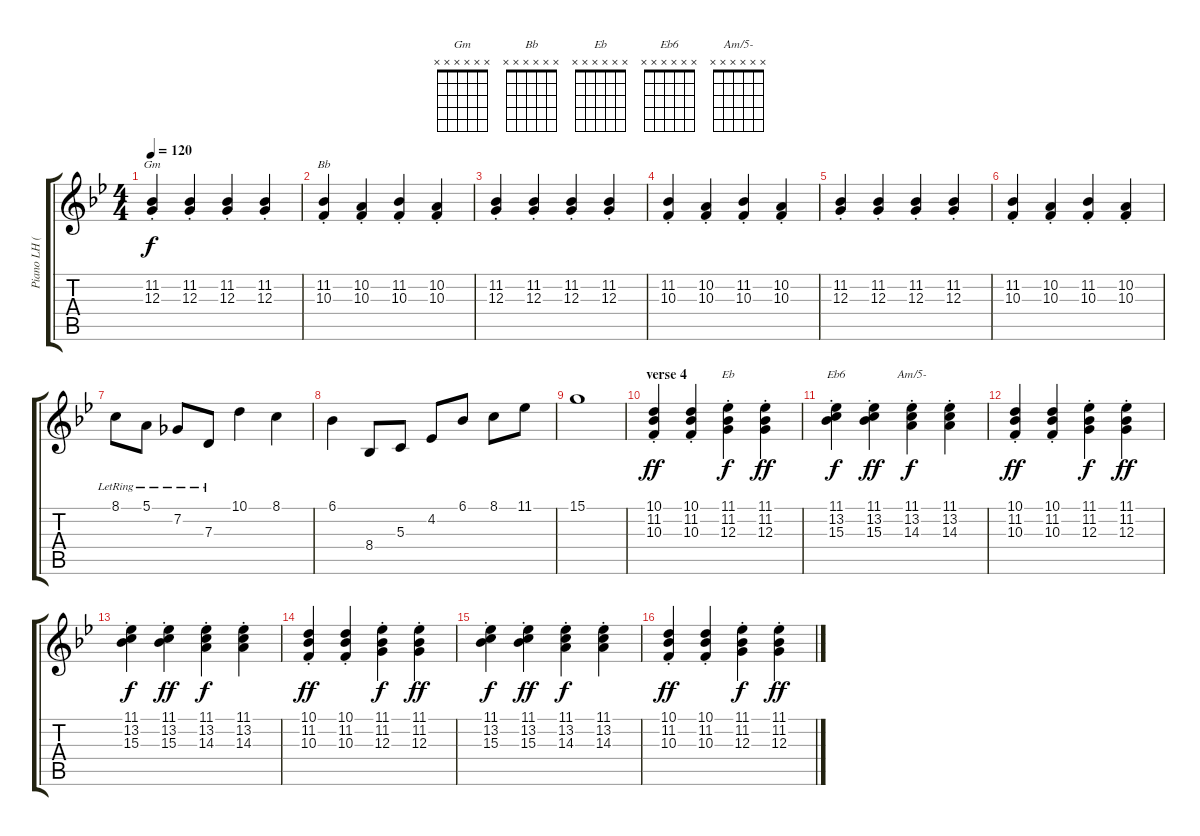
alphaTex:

\track ("Piano LH (Davies)" "Piano LH (") {instrument electricgrandpiano}
\staff {score tabs}
\tuning (E4 B3 G3 D3 A2 E2) {hide}
\chord ("Gm" x x x x x x)
\chord ("Bb" x x x x x x)
\chord ("Eb" x x x x x x)
\chord ("Eb6" x x x x x x)
\chord ("Am/5-" x x x x x x)
\ts (4 4)
\tempo 120
\clef g2
\ks bb
(11.2{st} 12.3{st}).4{ch "Gm" dy f} (11.2{st} 12.3{st}).4 (11.2{st} 12.3{st}).4 (11.2{st} 12.3{st}).4 |
(11.2{st} 10.3{st}).4{ch "Bb"} (10.2{st} 10.3{st}).4 (11.2{st} 10.3{st}).4 (10.2{st} 10.3{st}).4 |
(11.2{st} 12.3{st}).4 (11.2{st} 12.3{st}).4 (11.2{st} 12.3{st}).4 (11.2{st} 12.3{st}).4 |
(11.2{st} 10.3{st}).4 (10.2{st} 10.3{st}).4 (11.2{st} 10.3{st}).4 (10.2{st} 10.3{st}).4 |
(11.2{st} 12.3{st}).4 (11.2{st} 12.3{st}).4 (11.2{st} 12.3{st}).4 (11.2{st} 12.3{st}).4 |
(11.2{st} 10.3{st}).4 (10.2{st} 10.3{st}).4 (11.2{st} 10.3{st}).4 (10.2{st} 10.3{st}).4 |
8.1{lr}.8 5.1{lr}.8 7.2{lr}.8 7.3{lr}.8 10.1.4 8.1.4 |
6.1.4 8.4.8 5.3.8 4.2.8 6.1.8 8.1.8 11.1.8 |
15.1.1 |
\section ("" "verse 4")
(10.1{st} 11.2{st} 10.3{st}).4{dy ff} (10.1{st} 11.2{st} 10.3{st}).4 (11.1{st} 11.2{st} 12.3{st}).4{ch "Eb" dy f} (11.1{st} 11.2{st} 12.3{st}).4{dy ff} |
(11.1{st} 13.2{st} 15.3{st}).4{ch "Eb6" dy f} (11.1{st} 13.2{st} 15.3{st}).4{dy ff} (11.1{st} 13.2{st} 14.3{st}).4{ch "Am/5-" dy f} (11.1{st} 13.2{st} 14.3{st}).4 |
(10.1{st} 11.2{st} 10.3{st}).4{dy ff} (10.1{st} 11.2{st} 10.3{st}).4 (11.1{st} 11.2{st} 12.3{st}).4{dy f} (11.1{st} 11.2{st} 12.3{st}).4{dy ff} |
(11.1{st} 13.2{st} 15.3{st}).4{dy f} (11.1{st} 13.2{st} 15.3{st}).4{dy ff} (11.1{st} 13.2{st} 14.3{st}).4{dy f} (11.1{st} 13.2{st} 14.3{st}).4 |
(10.1{st} 11.2{st} 10.3{st}).4{dy ff} (10.1{st} 11.2{st} 10.3{st}).4 (11.1{st} 11.2{st} 12.3{st}).4{dy f} (11.1{st} 11.2{st} 12.3{st}).4{dy ff} |
(11.1{st} 13.2{st} 15.3{st}).4{dy f} (11.1{st} 13.2{st} 15.3{st}).4{dy ff} (11.1{st} 13.2{st} 14.3{st}).4{dy f} (11.1{st} 13.2{st} 14.3{st}).4 |
(10.1{st} 11.2{st} 10.3{st}).4{dy ff} (10.1{st} 11.2{st} 10.3{st}).4 (11.1{st} 11.2{st} 12.3{st}).4{dy f} (11.1{st} 11.2{st} 12.3{st}).4{dy ff}
